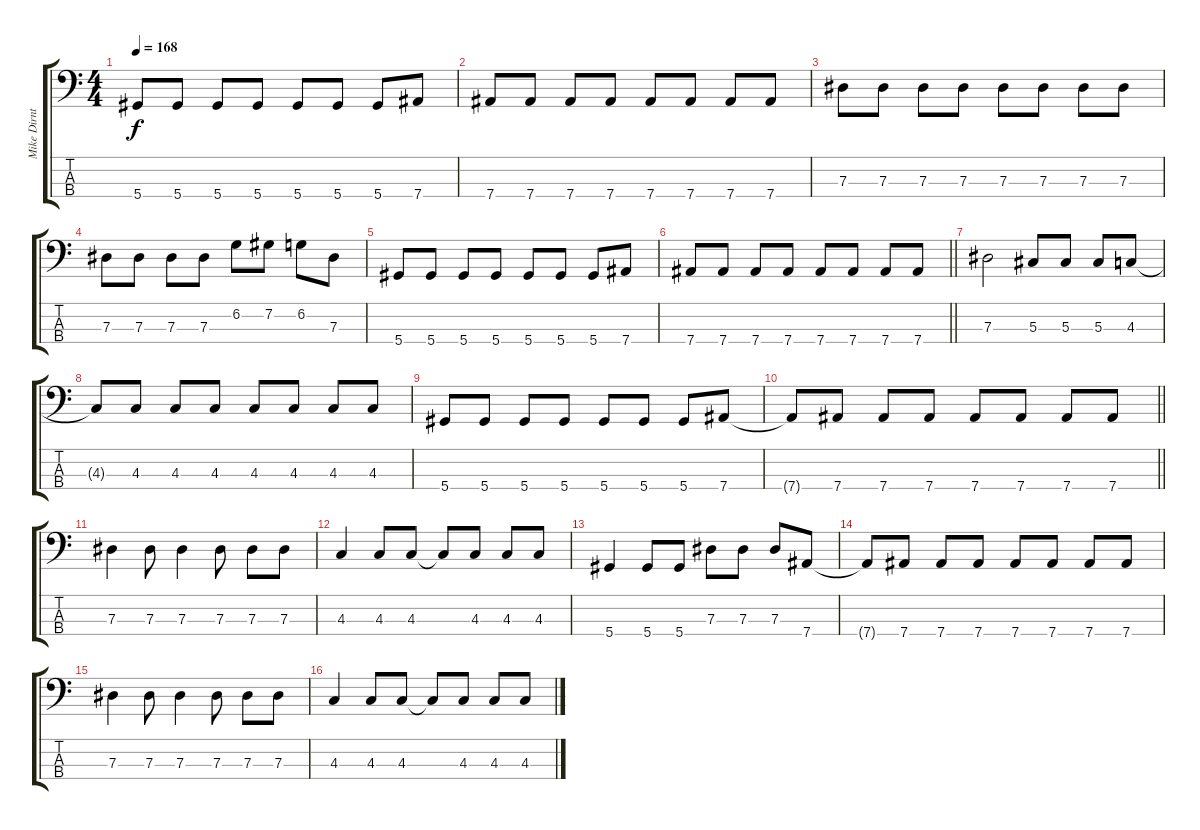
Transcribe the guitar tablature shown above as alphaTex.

\track ("Mike Dirnt - Bass" "Mike Dirnt") {instrument electricbasspick}
\staff {score tabs}
\tuning (Gb2 Db2 Ab1 Eb1) {hide}
\ts (4 4)
\tempo 168
\clef f4
\ks c
5.4.8{dy f} 5.4.8 5.4.8 5.4.8 5.4.8 5.4.8 5.4.8 7.4.8 |
7.4.8 7.4.8 7.4.8 7.4.8 7.4.8 7.4.8 7.4.8 7.4.8 |
7.3.8 7.3.8 7.3.8 7.3.8 7.3.8 7.3.8 7.3.8 7.3.8 |
7.3.8 7.3.8 7.3.8 7.3.8 6.2.8 7.2.8 6.2.8 7.3.8 |
5.4.8 5.4.8 5.4.8 5.4.8 5.4.8 5.4.8 5.4.8 7.4.8 |
\barLineRight lightlight
7.4.8 7.4.8 7.4.8 7.4.8 7.4.8 7.4.8 7.4.8 7.4.8 |
7.3.2 5.3.8 5.3.8 5.3.8 4.3.8 |
4.3{t}.8 4.3.8 4.3.8 4.3.8 4.3.8 4.3.8 4.3.8 4.3.8 |
5.4.8 5.4.8 5.4.8 5.4.8 5.4.8 5.4.8 5.4.8 7.4.8 |
\barLineRight lightlight
7.4{t}.8 7.4.8 7.4.8 7.4.8 7.4.8 7.4.8 7.4.8 7.4.8 |
7.3.4 7.3.8 7.3.4 7.3.8 7.3.8 7.3.8 |
4.3.4 4.3.8 4.3.8 4.3{t}.8 4.3.8 4.3.8 4.3.8 |
5.4.4 5.4.8 5.4.8 7.3.8 7.3.8 7.3.8 7.4.8 |
7.4{t}.8 7.4.8 7.4.8 7.4.8 7.4.8 7.4.8 7.4.8 7.4.8 |
7.3.4 7.3.8 7.3.4 7.3.8 7.3.8 7.3.8 |
4.3.4 4.3.8 4.3.8 4.3{t}.8 4.3.8 4.3.8 4.3.8
